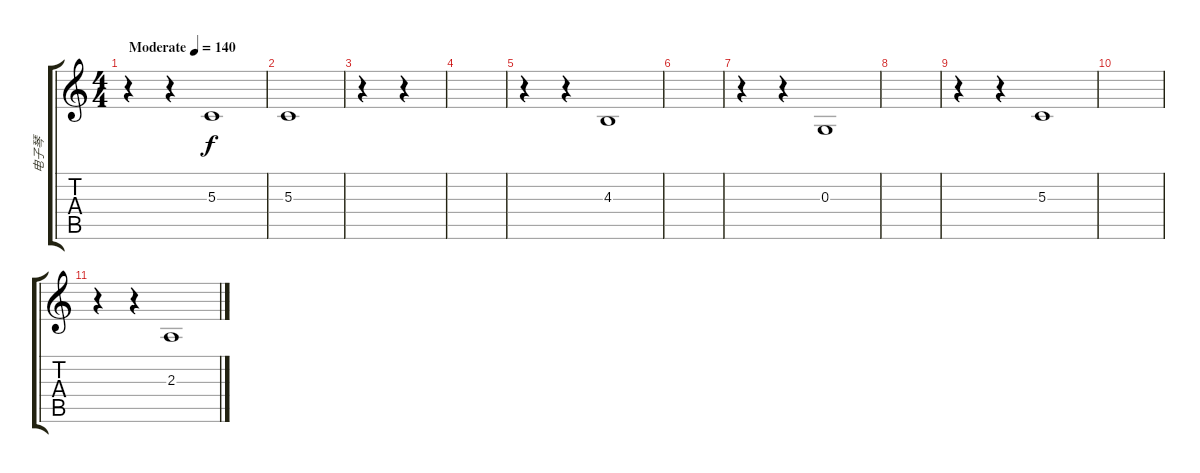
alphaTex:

\track ("电子琴" "电子琴") {instrument tremolostrings}
\staff {score tabs}
\tuning (E4 B3 G3 D3 A2 E2) {hide}
\ts (4 4)
\tempo (140 "Moderate")
\clef g2
\ks c
r.4{dy f instrument tremolostrings} r.4 5.3.1 |
5.3.1 |
r.4 r.4 |
|
r.4 r.4 4.3.1 |
|
r.4 r.4 0.3.1 |
|
r.4 r.4 5.3.1 |
|
r.4 r.4 2.3.1
